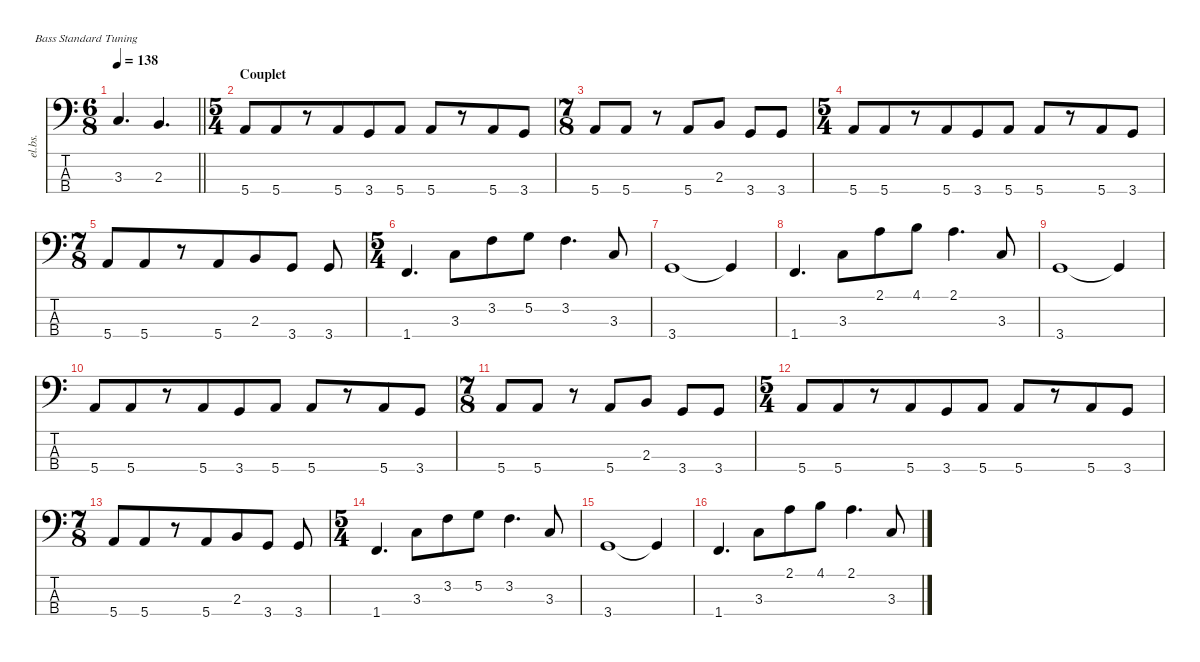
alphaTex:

\defaultSystemsLayout 4
\hideDynamics
\bracketExtendMode nobrackets
\track ("Basse" "el.bs.") {instrument electricbassfinger}
\staff {score tabs}
\tuning (G2 D2 A1 E1)
\ts (6 8)
\tempo 138
\clef f4
\barLineRight lightlight
\ks aminor
3.3.4{d dy f beam Up} 2.3.4{d beam Up} |
\ts (5 4)
\beaming (8 6 4)
\section ("" "Couplet")
5.4.8 5.4.8 r.8 5.4.8 3.4.8 5.4.8 5.4.8 r.8 5.4.8 3.4.8 |
\ts (7 8)
\beaming (8 3 2 2)
5.4.8 5.4.8 r.8 5.4.8 2.3.8 3.4.8 3.4.8 |
\ts (5 4)
\beaming (8 6 4)
5.4.8 5.4.8 r.8 5.4.8 3.4.8 5.4.8 5.4.8 r.8 5.4.8 3.4.8 |
\ts (7 8)
\beaming (8 6 4)
5.4.8 5.4.8 r.8 5.4.8 2.3.8 3.4.8 3.4.8 |
\ts (5 4)
\beaming (8 6 4)
1.4.4{d} 3.3.8 3.2.8 5.2.8 3.2.4{d} 3.3.8 |
3.4.1 3.4{t}.4 |
1.4.4{d} 3.3.8 2.1.8 4.1.8 2.1.4{d} 3.3.8 |
3.4.1 3.4{t}.4 |
5.4.8 5.4.8 r.8 5.4.8 3.4.8 5.4.8 5.4.8 r.8 5.4.8 3.4.8 |
\ts (7 8)
\beaming (8 3 2 2)
5.4.8 5.4.8 r.8 5.4.8 2.3.8 3.4.8 3.4.8 |
\ts (5 4)
\beaming (8 6 4)
5.4.8 5.4.8 r.8 5.4.8 3.4.8 5.4.8 5.4.8 r.8 5.4.8 3.4.8 |
\ts (7 8)
\beaming (8 6 4)
5.4.8 5.4.8 r.8 5.4.8 2.3.8 3.4.8 3.4.8 |
\ts (5 4)
\beaming (8 6 4)
1.4.4{d} 3.3.8 3.2.8 5.2.8 3.2.4{d} 3.3.8 |
3.4.1 3.4{t}.4 |
1.4.4{d} 3.3.8 2.1.8 4.1.8 2.1.4{d} 3.3.8
